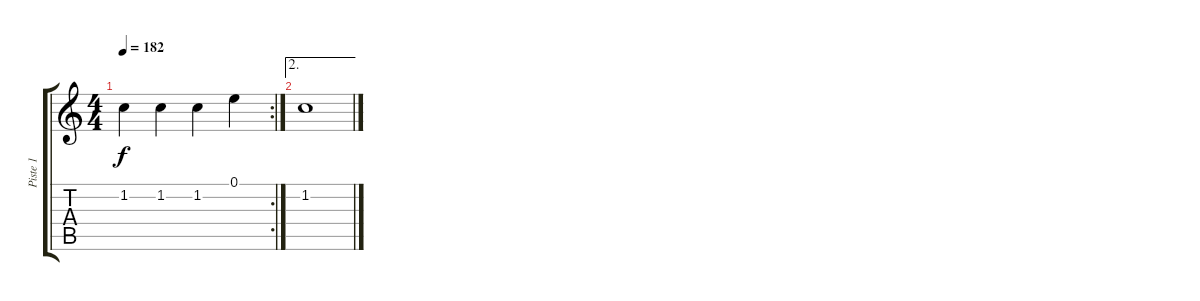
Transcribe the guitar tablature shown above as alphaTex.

\track ("Piste 1" "Piste 1") {instrument acousticguitarsteel}
\staff {score tabs}
\tuning (E4 B3 G3 D3 A2 E2) {hide}
\rc 2
\ts (4 4)
\tempo 182
\clef g2
\ks c
1.2{t}.4{dy f} 1.2.4 1.2.4 0.1.4 |
\ae 2
1.2.1
